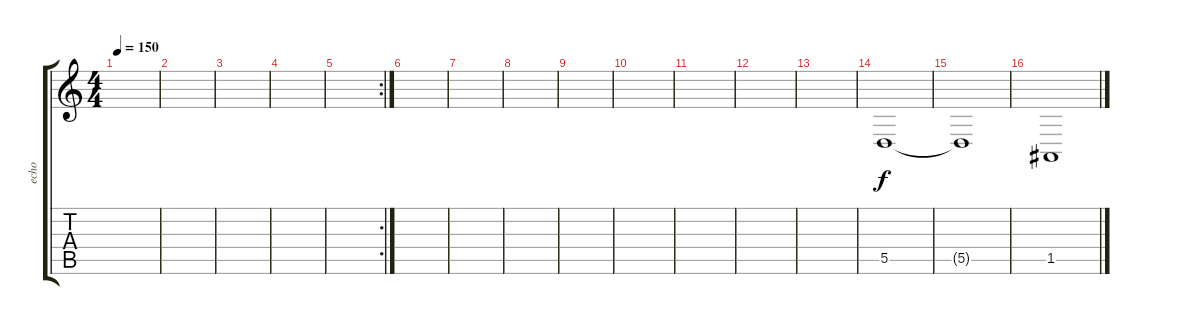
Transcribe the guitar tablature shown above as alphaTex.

\track ("echo" "echo") {instrument pad8sweep}
\staff {score tabs}
\tuning (E4 B3 G3 D3 A2 E2) {hide}
\ts (4 4)
\tempo 150
\clef g2
\ks c
|
|
|
|
\rc 2
|
|
|
|
|
|
|
|
|
5.5.1 |
5.5{t}.1 |
1.5.1
